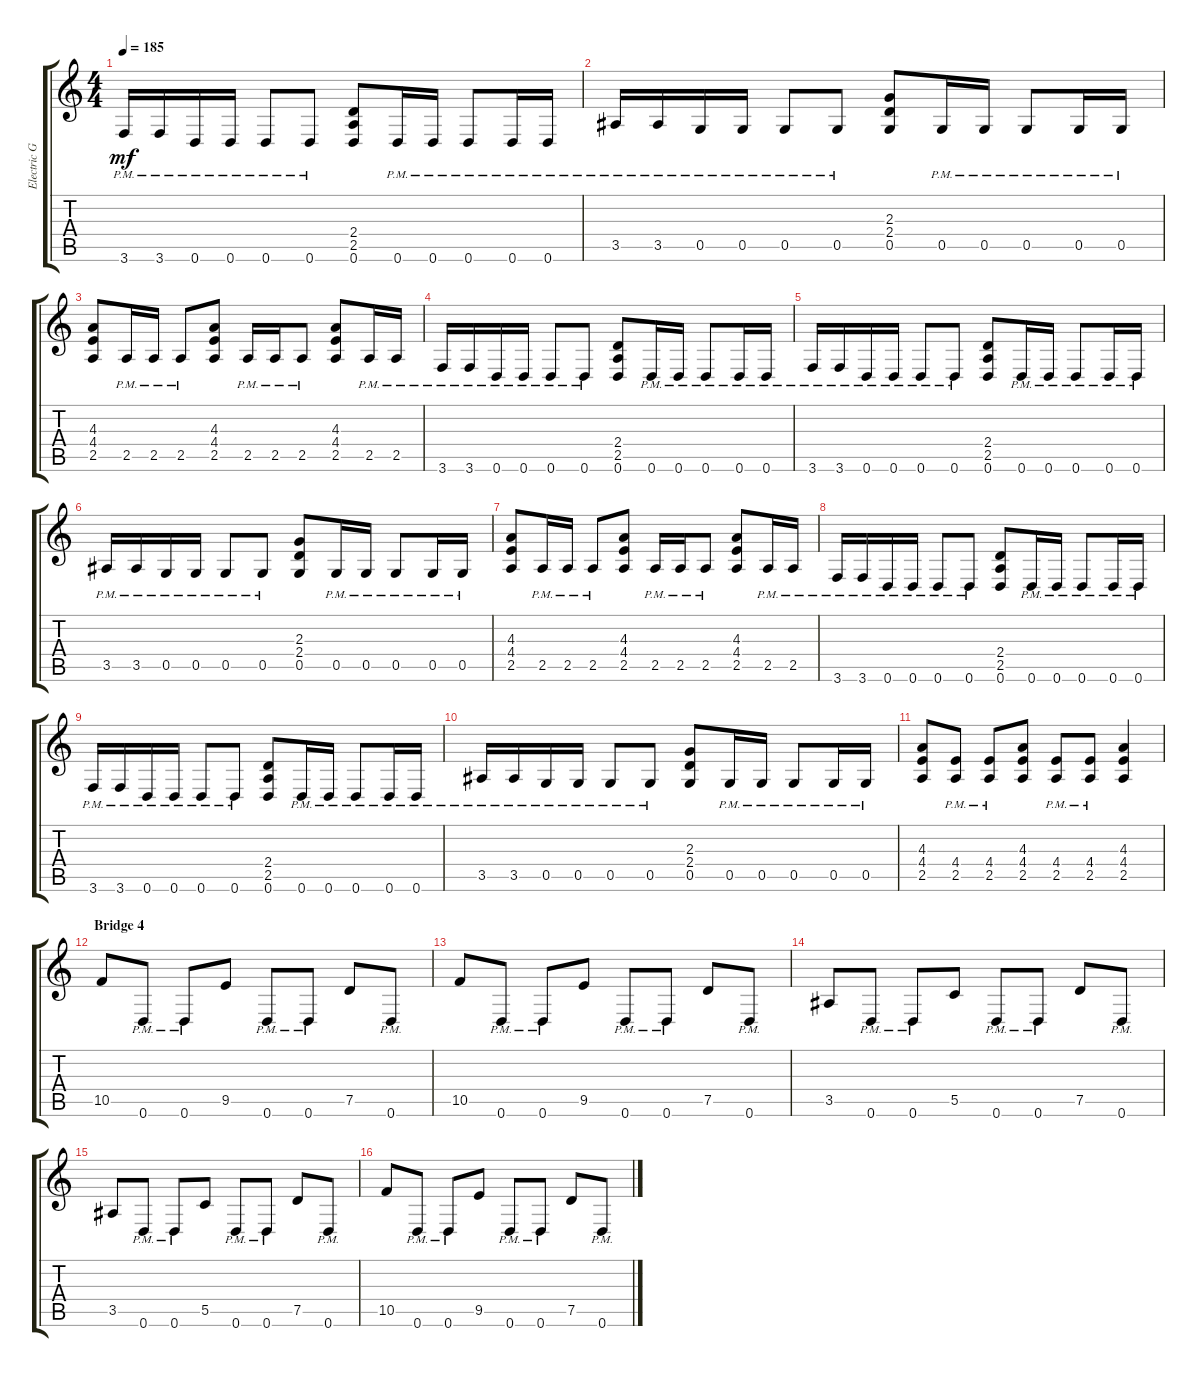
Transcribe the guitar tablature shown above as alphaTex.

\track ("Electric Guitar" "Electric G") {instrument distortionguitar}
\staff {score tabs}
\tuning (D4 A3 F3 C3 G2 D2) {hide}
\ts (4 4)
\tempo 185
\clef g2
\ks c
3.6{pm}.16{dy mf} 3.6{pm}.16 0.6{pm}.16 0.6{pm}.16 0.6{pm}.8 0.6{pm}.8 (2.4 2.5 0.6).8 0.6{pm}.16 0.6{pm}.16 0.6{pm}.8 0.6{pm}.16 0.6{pm}.16 |
3.5{pm}.16 3.5{pm}.16 0.5{pm}.16 0.5{pm}.16 0.5{pm}.8 0.5{pm}.8 (2.3 2.4 0.5).8 0.5{pm}.16 0.5{pm}.16 0.5{pm}.8 0.5{pm}.16 0.5{pm}.16 |
(4.3 4.4 2.5).8 2.5{pm}.16 2.5{pm}.16 2.5{pm}.8 (4.3 4.4 2.5).8 2.5{pm}.16 2.5{pm}.16 2.5{pm}.8 (4.3 4.4 2.5).8 2.5{pm}.16 2.5{pm}.16 |
3.6{pm}.16 3.6{pm}.16 0.6{pm}.16 0.6{pm}.16 0.6{pm}.8 0.6{pm}.8 (2.4 2.5 0.6).8 0.6{pm}.16 0.6{pm}.16 0.6{pm}.8 0.6{pm}.16 0.6{pm}.16 |
3.6{pm}.16 3.6{pm}.16 0.6{pm}.16 0.6{pm}.16 0.6{pm}.8 0.6{pm}.8 (2.4 2.5 0.6).8 0.6{pm}.16 0.6{pm}.16 0.6{pm}.8 0.6{pm}.16 0.6{pm}.16 |
3.5{pm}.16 3.5{pm}.16 0.5{pm}.16 0.5{pm}.16 0.5{pm}.8 0.5{pm}.8 (2.3 2.4 0.5).8 0.5{pm}.16 0.5{pm}.16 0.5{pm}.8 0.5{pm}.16 0.5{pm}.16 |
(4.3 4.4 2.5).8 2.5{pm}.16 2.5{pm}.16 2.5{pm}.8 (4.3 4.4 2.5).8 2.5{pm}.16 2.5{pm}.16 2.5{pm}.8 (4.3 4.4 2.5).8 2.5{pm}.16 2.5{pm}.16 |
3.6{pm}.16 3.6{pm}.16 0.6{pm}.16 0.6{pm}.16 0.6{pm}.8 0.6{pm}.8 (2.4 2.5 0.6).8 0.6{pm}.16 0.6{pm}.16 0.6{pm}.8 0.6{pm}.16 0.6{pm}.16 |
3.6{pm}.16 3.6{pm}.16 0.6{pm}.16 0.6{pm}.16 0.6{pm}.8 0.6{pm}.8 (2.4 2.5 0.6).8 0.6{pm}.16 0.6{pm}.16 0.6{pm}.8 0.6{pm}.16 0.6{pm}.16 |
3.5{pm}.16 3.5{pm}.16 0.5{pm}.16 0.5{pm}.16 0.5{pm}.8 0.5{pm}.8 (2.3 2.4 0.5).8 0.5{pm}.16 0.5{pm}.16 0.5{pm}.8 0.5{pm}.16 0.5{pm}.16 |
(4.3 4.4 2.5).8 (4.4{pm} 2.5{pm}).8 (4.4{pm} 2.5{pm}).8 (4.3 4.4 2.5).8 (4.4{pm} 2.5{pm}).8 (4.4{pm} 2.5{pm}).8 (4.3 4.4 2.5).4 |
\section ("" "Bridge 4")
10.5.8 0.6{pm}.8 0.6{pm}.8 9.5.8 0.6{pm}.8 0.6{pm}.8 7.5.8 0.6{pm}.8 |
10.5.8 0.6{pm}.8 0.6{pm}.8 9.5.8 0.6{pm}.8 0.6{pm}.8 7.5.8 0.6{pm}.8 |
3.5.8 0.6{pm}.8 0.6{pm}.8 5.5.8 0.6{pm}.8 0.6{pm}.8 7.5.8 0.6{pm}.8 |
3.5.8 0.6{pm}.8 0.6{pm}.8 5.5.8 0.6{pm}.8 0.6{pm}.8 7.5.8 0.6{pm}.8 |
10.5.8 0.6{pm}.8 0.6{pm}.8 9.5.8 0.6{pm}.8 0.6{pm}.8 7.5.8 0.6{pm}.8
